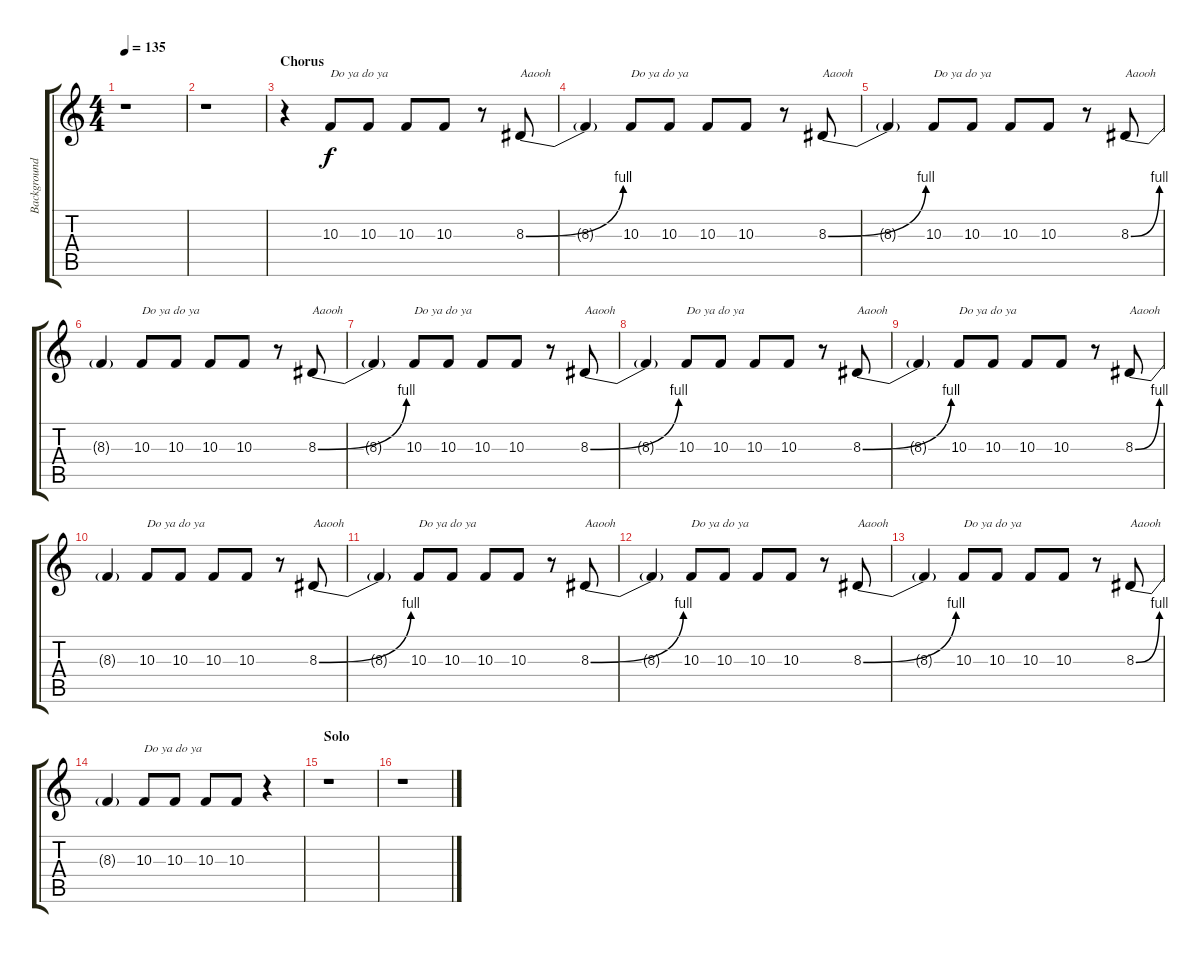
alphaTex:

\track ("Background Vocals" "Background") {instrument sopranosax}
\staff {score tabs}
\tuning (E4 B3 G3 D3 A2 E2) {hide}
\ts (4 4)
\tempo 135
\clef g2
\ks c
r.1{dy f} |
r.1 |
\section ("" "Chorus")
r.4 10.3.8{txt "Do ya do ya"} 10.3.8 10.3.8 10.3.8 r.8 8.3{be (bend 0 0 60 4)}.8{txt "Aaooh"} |
8.3{t}.4 10.3.8{txt "Do ya do ya"} 10.3.8 10.3.8 10.3.8 r.8 8.3{be (bend 0 0 60 4)}.8{txt "Aaooh"} |
8.3{t}.4 10.3.8{txt "Do ya do ya"} 10.3.8 10.3.8 10.3.8 r.8 8.3{be (bend 0 0 60 4)}.8{txt "Aaooh"} |
8.3{t}.4 10.3.8{txt "Do ya do ya"} 10.3.8 10.3.8 10.3.8 r.8 8.3{be (bend 0 0 60 4)}.8{txt "Aaooh"} |
8.3{t}.4 10.3.8{txt "Do ya do ya"} 10.3.8 10.3.8 10.3.8 r.8 8.3{be (bend 0 0 60 4)}.8{txt "Aaooh"} |
8.3{t}.4 10.3.8{txt "Do ya do ya"} 10.3.8 10.3.8 10.3.8 r.8 8.3{be (bend 0 0 60 4)}.8{txt "Aaooh"} |
8.3{t}.4 10.3.8{txt "Do ya do ya"} 10.3.8 10.3.8 10.3.8 r.8 8.3{be (bend 0 0 60 4)}.8{txt "Aaooh"} |
8.3{t}.4 10.3.8{txt "Do ya do ya"} 10.3.8 10.3.8 10.3.8 r.8 8.3{be (bend 0 0 60 4)}.8{txt "Aaooh"} |
8.3{t}.4 10.3.8{txt "Do ya do ya"} 10.3.8 10.3.8 10.3.8 r.8 8.3{be (bend 0 0 60 4)}.8{txt "Aaooh"} |
8.3{t}.4 10.3.8{txt "Do ya do ya"} 10.3.8 10.3.8 10.3.8 r.8 8.3{be (bend 0 0 60 4)}.8{txt "Aaooh"} |
8.3{t}.4 10.3.8{txt "Do ya do ya"} 10.3.8 10.3.8 10.3.8 r.8 8.3{be (bend 0 0 60 4)}.8{txt "Aaooh"} |
8.3{t}.4 10.3.8{txt "Do ya do ya"} 10.3.8 10.3.8 10.3.8 r.4 |
\section ("" "Solo")
r.1 |
r.1
